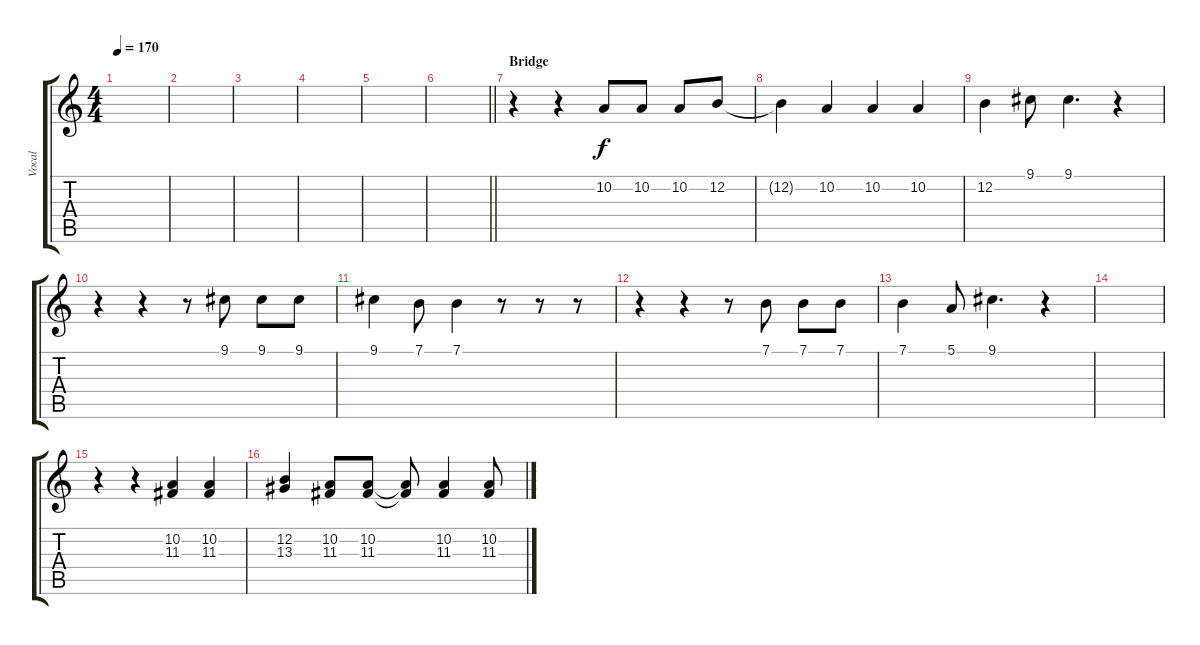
\track ("Vocal" "Vocal") {instrument lead6voice}
\staff {score tabs}
\tuning (E4 B3 G3 D3 A2 E2) {hide}
\ts (4 4)
\tempo 170
\clef g2
\ks c
|
|
|
|
|
\barLineRight lightlight
|
\section ("" "Bridge")
r.4 r.4 10.2.8 10.2.8 10.2.8 12.2.8 |
12.2{t}.4 10.2.4 10.2.4 10.2.4 |
12.2.4 9.1.8 9.1.4{d} r.4 |
r.4 r.4 r.8 9.1.8 9.1.8 9.1.8 |
9.1.4 7.1.8 7.1.4 r.8 r.8 r.8 |
r.4 r.4 r.8 7.1.8 7.1.8 7.1.8 |
7.1.4 5.1.8 9.1.4{d} r.4 |
|
r.4 r.4 (10.2 11.3).4 (10.2 11.3).4 |
(12.2 13.3).4 (10.2 11.3).8 (10.2 11.3).8 (10.2{t} 11.3{t}).8 (10.2 11.3).4 (10.2 11.3).8
